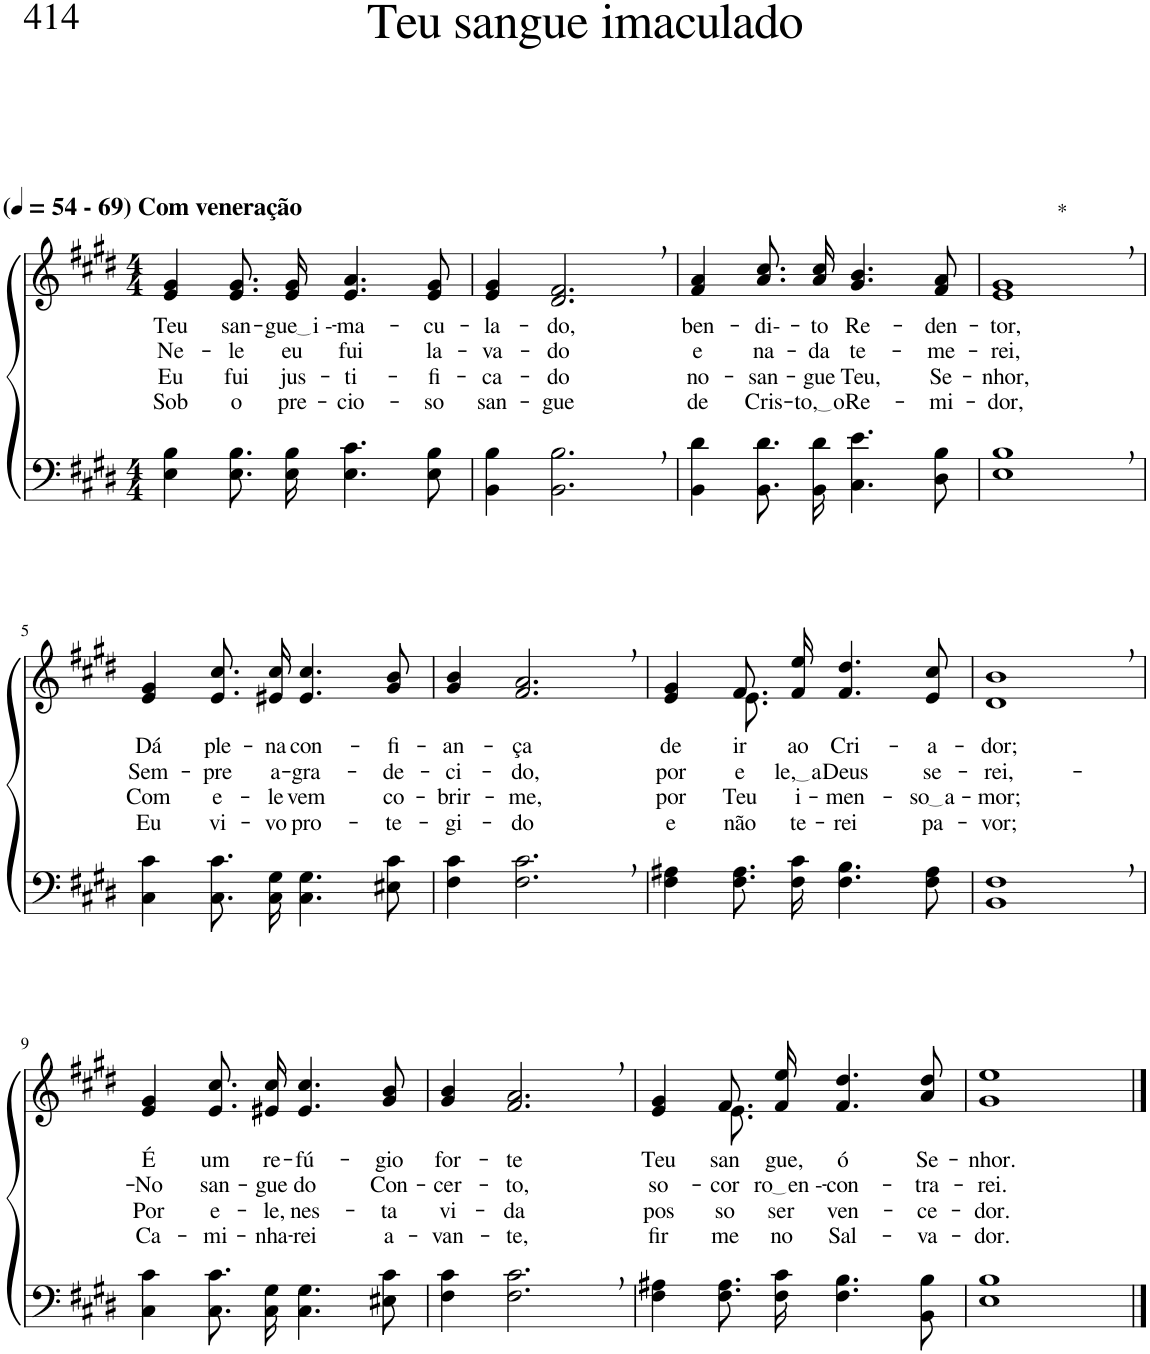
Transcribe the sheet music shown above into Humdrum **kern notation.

**kern	**kern	**text	**text	**text	**text
*part2	*part1	*part1	*part1	*part1	*part1
*staff2	*staff1	*staff1	*staff1	*staff1	*staff1
*I"Parte III e IV	*I"Parte I e II	*	*	*	*
*clefF4	*clefG2	*	*	*	*
*Trd1c2	*Trd1c2	*	*	*	*
*k[f#c#g#d#]	*k[f#c#g#d#]	*	*	*	*
*M4/4	*M4/4	*	*	*	*
*MM54	*MM54	*	*	*	*
=1	=1	=1	=1	=1	=1
!	!LO:TX:a:B:t=(	!	!	!	!
!	!LO:TX:a:B:t=- 69) Com veneração	!	!	!	!
!	!	!LO:LY:b	!LO:LY:b	!LO:LY:b	!LO:LY:b
4E\ 4B\	4e/ 4g#/	Teu	Ne-	Eu	Sob
!	!	!LO:LY:b	!LO:LY:b	!LO:LY:b	!LO:LY:b
8.E\ 8.B\L	8.e/ 8.g#/L	san-	-le	fui	o
!	!	!LO:LY:b	!LO:LY:b	!LO:LY:b	!LO:LY:b
16E\ 16B\Jk	16e/ 16g#/Jk	gue i -	eu	jus-	pre-
!	!	!LO:LY:b	!LO:LY:b	!LO:LY:b	!LO:LY:b
4.E\ 4.c#\	4.e/ 4.a/	-ma-	fui	-ti-	-cio-
!	!	!LO:LY:b	!LO:LY:b	!LO:LY:b	!LO:LY:b
8E\ 8B\	8e/ 8g#/	-cu-	la-	-fi-	-so
=2	=2	=2	=2	=2	=2
!	!	!LO:LY:b	!LO:LY:b	!LO:LY:b	!LO:LY:b
4BB\ 4B\	4e/ 4g#/	-la-	-va-	-ca-	san-
!	!	!LO:LY:b	!LO:LY:b	!LO:LY:b	!LO:LY:b
2.BB\, 2.B\,	2.d#/, 2.f#/,	-do,	-do	-do	-gue
=3	=3	=3	=3	=3	=3
!	!	!LO:LY:b	!LO:LY:b	!LO:LY:b	!LO:LY:b
4BB\ 4d#\	4f#/ 4a/	ben-	e	no-	de
!	!	!LO:LY:b	!LO:LY:b	!LO:LY:b	!LO:LY:b
8.BB\ 8.d#\L	8.a\ 8.cc#\L	-di--	na-	-san-	Cris-
!	!	!LO:LY:b	!LO:LY:b	!LO:LY:b	!LO:LY:b
16BB\ 16d#\Jk	16a\ 16cc#\Jk	-to	-da	-gue	to, o
!	!	!LO:LY:b	!LO:LY:b	!LO:LY:b	!LO:LY:b
4.C#\ 4.e\	4.g#/ 4.b/	Re-	te-	Teu,	Re-
!	!	!LO:LY:b	!LO:LY:b	!LO:LY:b	!LO:LY:b
8D#\ 8B\	8f#/ 8a/	-den-	-me-	Se-	-mi-
=4	=4	=4	=4	=4	=4
!	!LO:TX:a:t=*	!	!	!	!
!	!	!LO:LY:b	!LO:LY:b	!LO:LY:b	!LO:LY:b
1E, 1B,	1e, 1g#,	-tor,	-rei,	-nhor,	-dor,
!!LO:LB:g=z
=5	=5	=5	=5	=5	=5
!	!	!LO:LY:b	!LO:LY:b	!LO:LY:b	!LO:LY:b
4C#\ 4c#\	4e/ 4g#/	Dá	Sem-	Com	Eu
!	!	!LO:LY:b	!LO:LY:b	!LO:LY:b	!LO:LY:b
8.C#\ 8.c#\L	8.e/ 8.cc#/L	ple-	-pre	e-	vi-
!	!	!LO:LY:b	!LO:LY:b	!LO:LY:b	!LO:LY:b
16C#\ 16G#\Jk	16e#X/ 16cc#/Jk	-na	a-	-le	-vo
!	!	!LO:LY:b	!LO:LY:b	!LO:LY:b	!LO:LY:b
4.C#\ 4.G#\	4.e#/ 4.cc#/	con-	-gra-	vem	pro-
!	!	!LO:LY:b	!LO:LY:b	!LO:LY:b	!LO:LY:b
8E#X\ 8c#\	8g#/ 8b/	-fi-	-de-	co-	-te-
=6	=6	=6	=6	=6	=6
!	!	!LO:LY:b	!LO:LY:b	!LO:LY:b	!LO:LY:b
4F#\ 4c#\	4g#/ 4b/	-an-	-ci-	-brir-	-gi-
!	!	!LO:LY:b	!LO:LY:b	!LO:LY:b	!LO:LY:b
2.F#\, 2.c#\,	2.f#/, 2.a/,	-ça	-do,	-me,	-do
=7	=7	=7	=7	=7	=7
!	!	!LO:LY:b	!LO:LY:b	!LO:LY:b	!LO:LY:b
*	*^	*	*	*	*
4F#\ 4A#X\	4e/ 4g#/	4ryy	de	por	por	e
!	!	!	!LO:LY:b	!LO:LY:b	!LO:LY:b	!LO:LY:b
8.F#\ 8.A#\L	8.f#\L	8.e\	ir	e-	Teu	não
!	!	!	!LO:LY:b	!LO:LY:b	!LO:LY:b	!LO:LY:b
16F#\ 16c#\Jk	16f#\ 16ee\Jk	2ryy	ao	le, a	i-	te-
!	!	!	!LO:LY:b	!LO:LY:b	!LO:LY:b	!LO:LY:b
4.F#\ 4.B\	4.f#/ 4.dd#/	.	Cri-	Deus	-men-	-rei
!	!	!	!LO:LY:b	!LO:LY:b	!LO:LY:b	!LO:LY:b
8F#\ 8A#\	8e/ 8cc#/	.	-a-	se-	so a	pa-
.	.	16ryy	.	.	.	.
=8	=8	=8	=8	=8	=8	=8
!	!	!	!LO:LY:b	!LO:LY:b	!LO:LY:b	!LO:LY:b
*	*v	*v	*	*	*	*
1BB, 1F#,	1d#, 1b,	-dor;	-rei,-	-mor;	-vor;
!!LO:LB:g=z
=9	=9	=9	=9	=9	=9
!	!	!LO:LY:b	!LO:LY:b	!LO:LY:b	!LO:LY:b
4C#\ 4c#\	4e/ 4g#/	É	-No	Por	Ca-
!	!	!LO:LY:b	!LO:LY:b	!LO:LY:b	!LO:LY:b
8.C#\ 8.c#\L	8.e/ 8.cc#/L	um	san-	e-	-mi-
!	!	!LO:LY:b	!LO:LY:b	!LO:LY:b	!LO:LY:b
16C#\ 16G#\Jk	16e#X/ 16cc#/Jk	re-	-gue	-le,	-nha-
!	!	!LO:LY:b	!LO:LY:b	!LO:LY:b	!LO:LY:b
4.C#\ 4.G#\	4.e#/ 4.cc#/	-fú-	do	nes-	-rei
!	!	!LO:LY:b	!LO:LY:b	!LO:LY:b	!LO:LY:b
8E#X\ 8c#\	8g#/ 8b/	-gio	Con-	-ta	a-
=10	=10	=10	=10	=10	=10
!	!	!LO:LY:b	!LO:LY:b	!LO:LY:b	!LO:LY:b
4F#\ 4c#\	4g#/ 4b/	for-	-cer-	vi-	-van-
!	!	!LO:LY:b	!LO:LY:b	!LO:LY:b	!LO:LY:b
2.F#\, 2.c#\,	2.f#/, 2.a/,	-te	-to,	-da	-te,
=11	=11	=11	=11	=11	=11
!	!	!LO:LY:b	!LO:LY:b	!LO:LY:b	!LO:LY:b
*	*^	*	*	*	*
4F#\ 4A#X\	4e/ 4g#/	4ryy	Teu	so-	pos-	fir-
!	!	!	!LO:LY:b	!LO:LY:b	!LO:LY:b	!LO:LY:b
8.F#\ 8.A#\L	8.f#\L	8.e\	san-	cor-	-so	-me
!	!	!	!LO:LY:b	!LO:LY:b	!LO:LY:b	!LO:LY:b
16F#\ 16c#\Jk	16f#\ 16ee\Jk	2ryy	-gue,	ro en -	ser	no
!	!	!	!LO:LY:b	!LO:LY:b	!LO:LY:b	!LO:LY:b
4.F#\ 4.B\	4.f#/ 4.dd#/	.	ó	-con-	ven-	Sal-
!	!	!	!LO:LY:b	!LO:LY:b	!LO:LY:b	!LO:LY:b
8BB\ 8B\	8a/ 8dd#/	.	Se-	-tra-	-ce-	-va-
.	.	16ryy	.	.	.	.
=12	=12	=12	=12	=12	=12	=12
!	!	!	!LO:LY:b	!LO:LY:b	!LO:LY:b	!LO:LY:b
*	*v	*v	*	*	*	*
1E 1B	1g# 1ee	-nhor.	-rei.	-dor.	-dor.
==	==	==	==	==	==
*-	*-	*-	*-	*-	*-
